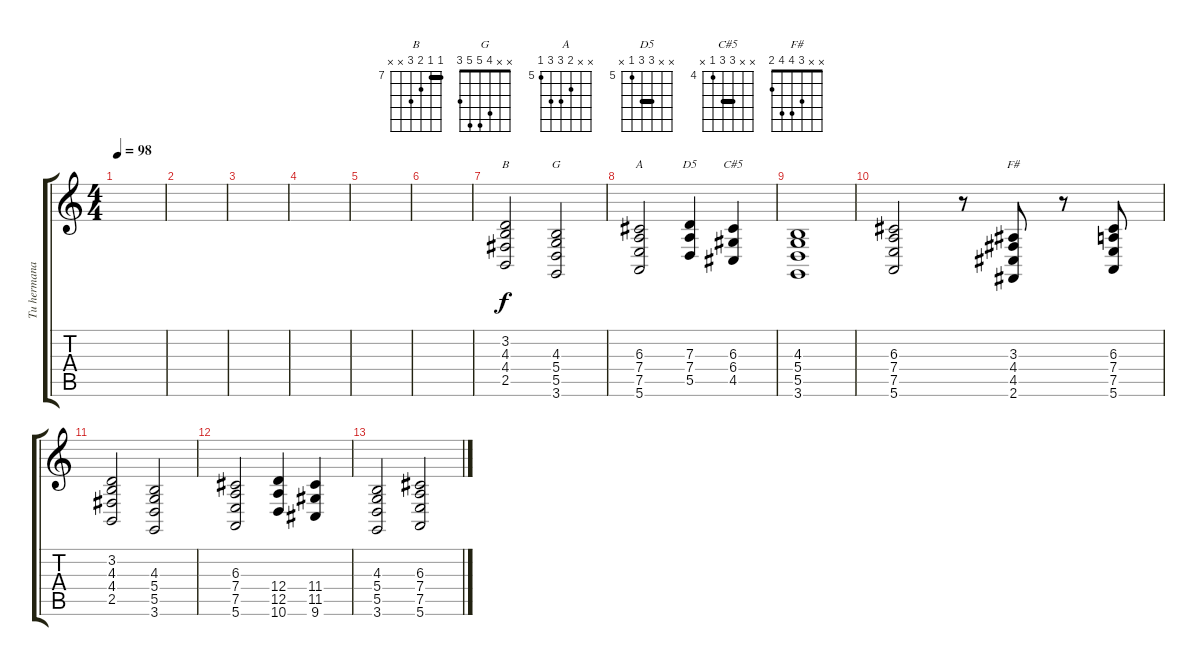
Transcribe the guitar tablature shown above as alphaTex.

\track ("Tu hermana" "Tu hermana") {instrument violin}
\staff {score tabs}
\tuning (E4 B3 G3 D3 A2 E2) {hide}
\chord ("B" 7 7 8 9 x x) {firstfret 7 barre 7}
\chord ("G" x x 4 5 5 3)
\chord ("A" x x 6 7 7 5) {firstfret 5}
\chord ("D5" x x 7 7 5 x) {firstfret 5 barre 7}
\chord ("C#5" x x 6 6 4 x) {firstfret 4 barre 6}
\chord ("F#" x x 3 4 4 2)
\ts (4 4)
\tempo 98
\clef g2
\ks c
|
|
|
|
|
|
(3.2 4.3 4.4 2.5).2{ch "B"} (4.3 5.4 5.5 3.6).2{ch "G"} |
(6.3 7.4 7.5 5.6).2{ch "A"} (7.3 7.4 5.5).4{ch "D5"} (6.3 6.4 4.5).4{ch "C#5"} |
(4.3 5.4 5.5 3.6).1 |
(6.3 7.4 7.5 5.6).2 r.8 (3.3 4.4 4.5 2.6).8{ch "F#"} r.8 (6.3 7.4 7.5 5.6).8 |
(3.2 4.3 4.4 2.5).2 (4.3 5.4 5.5 3.6).2 |
(6.3 7.4 7.5 5.6).2 (12.4 12.5 10.6).4 (11.4 11.5 9.6).4 |
(4.3 5.4 5.5 3.6).2 (6.3 7.4 7.5 5.6).2
